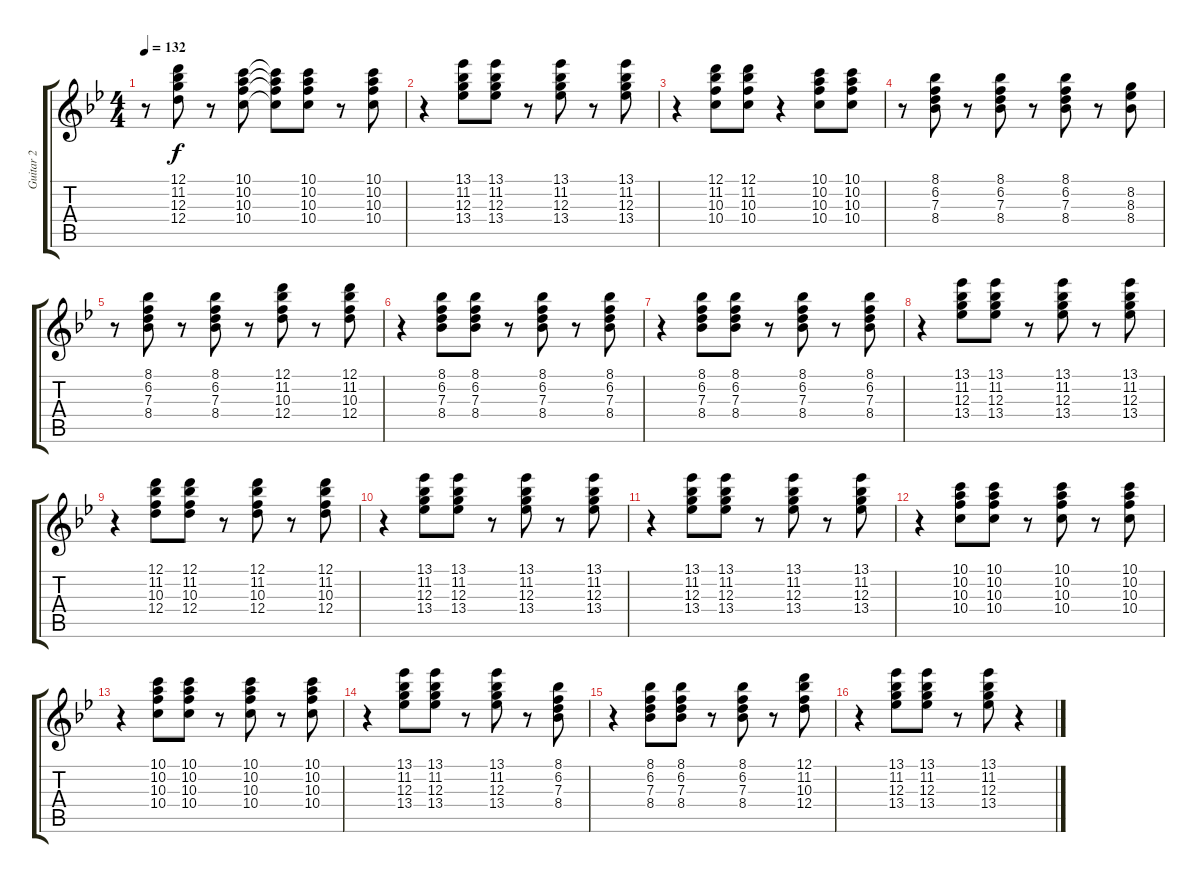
\track ("Guitar 2" "Guitar 2") {instrument acousticguitarsteel}
\staff {score tabs}
\tuning (D4 B3 G3 D3 G2 D2) {hide}
\ts (4 4)
\tempo 132
\clef g2
\ks bb
r.8{dy f} (12.1 11.2 12.3 12.4).8 r.8 (10.1 10.2 10.3 10.4).8 (10.1{t} 10.2{t} 10.3{t} 10.4{t}).8 (10.1 10.2 10.3 10.4).8 r.8 (10.1 10.2 10.3 10.4).8 |
r.4 (13.1 11.2 12.3 13.4).8 (13.1 11.2 12.3 13.4).8 r.8 (13.1 11.2 12.3 13.4).8 r.8 (13.1 11.2 12.3 13.4).8 |
r.4 (12.1 11.2 10.3 10.4).8 (12.1 11.2 10.3 10.4).8 r.4 (10.1 10.2 10.3 10.4).8 (10.1 10.2 10.3 10.4).8 |
r.8 (8.1 6.2 7.3 8.4).8 r.8 (8.1 6.2 7.3 8.4).8 r.8 (8.1 6.2 7.3 8.4).8 r.8 (8.2 8.3 8.4).8 |
r.8 (8.1 6.2 7.3 8.4).8 r.8 (8.1 6.2 7.3 8.4).8 r.8 (12.1 11.2 10.3 12.4).8 r.8 (12.1 11.2 10.3 12.4).8 |
r.4 (8.1 6.2 7.3 8.4).8 (8.1 6.2 7.3 8.4).8 r.8 (8.1 6.2 7.3 8.4).8 r.8 (8.1 6.2 7.3 8.4).8 |
r.4 (8.1 6.2 7.3 8.4).8 (8.1 6.2 7.3 8.4).8 r.8 (8.1 6.2 7.3 8.4).8 r.8 (8.1 6.2 7.3 8.4).8 |
r.4 (13.1 11.2 12.3 13.4).8 (13.1 11.2 12.3 13.4).8 r.8 (13.1 11.2 12.3 13.4).8 r.8 (13.1 11.2 12.3 13.4).8 |
r.4 (12.1 11.2 10.3 12.4).8 (12.1 11.2 10.3 12.4).8 r.8 (12.1 11.2 10.3 12.4).8 r.8 (12.1 11.2 10.3 12.4).8 |
r.4 (13.1 11.2 12.3 13.4).8 (13.1 11.2 12.3 13.4).8 r.8 (13.1 11.2 12.3 13.4).8 r.8 (13.1 11.2 12.3 13.4).8 |
r.4 (13.1 11.2 12.3 13.4).8 (13.1 11.2 12.3 13.4).8 r.8 (13.1 11.2 12.3 13.4).8 r.8 (13.1 11.2 12.3 13.4).8 |
r.4 (10.1 10.2 10.3 10.4).8 (10.1 10.2 10.3 10.4).8 r.8 (10.1 10.2 10.3 10.4).8 r.8 (10.1 10.2 10.3 10.4).8 |
r.4 (10.1 10.2 10.3 10.4).8 (10.1 10.2 10.3 10.4).8 r.8 (10.1 10.2 10.3 10.4).8 r.8 (10.1 10.2 10.3 10.4).8 |
r.4 (13.1 11.2 12.3 13.4).8 (13.1 11.2 12.3 13.4).8 r.8 (13.1 11.2 12.3 13.4).8 r.8 (8.1 6.2 7.3 8.4).8 |
r.4 (8.1 6.2 7.3 8.4).8 (8.1 6.2 7.3 8.4).8 r.8 (8.1 6.2 7.3 8.4).8 r.8 (12.1 11.2 10.3 12.4).8 |
r.4 (13.1 11.2 12.3 13.4).8 (13.1 11.2 12.3 13.4).8 r.8 (13.1 11.2 12.3 13.4).8 r.4
